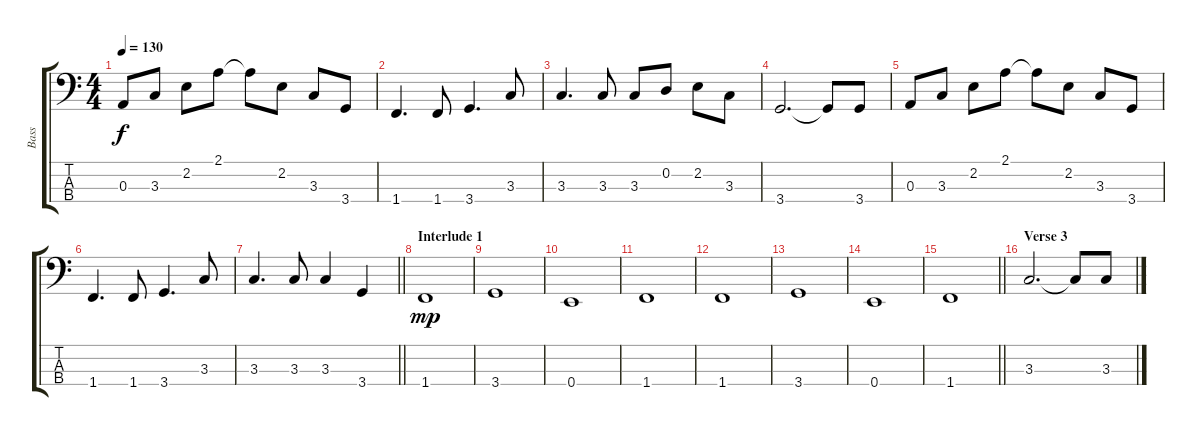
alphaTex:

\track ("Bass" "Bass") {instrument electricbassfinger}
\staff {score tabs}
\tuning (G2 D2 A1 E1) {hide}
\ts (4 4)
\tempo 130
\clef f4
\ks c
0.3.8{dy f} 3.3.8 2.2.8 2.1.8 2.1{t}.8 2.2.8 3.3.8 3.4.8 |
1.4.4{d} 1.4.8 3.4.4{d} 3.3.8 |
3.3.4{d} 3.3.8 3.3.8 0.2.8 2.2.8 3.3.8 |
3.4.2{d} 3.4{t}.8 3.4.8 |
0.3.8 3.3.8 2.2.8 2.1.8 2.1{t}.8 2.2.8 3.3.8 3.4.8 |
1.4.4{d} 1.4.8 3.4.4{d} 3.3.8 |
\barLineRight lightlight
3.3.4{d} 3.3.8 3.3.4 3.4.4 |
\section ("" "Interlude 1")
1.4.1{dy mp} |
3.4.1 |
0.4.1 |
1.4.1 |
1.4.1 |
3.4.1 |
0.4.1 |
\barLineRight lightlight
1.4.1 |
\section ("" "Verse 3")
3.3.2{d} 3.3{t}.8 3.3.8
